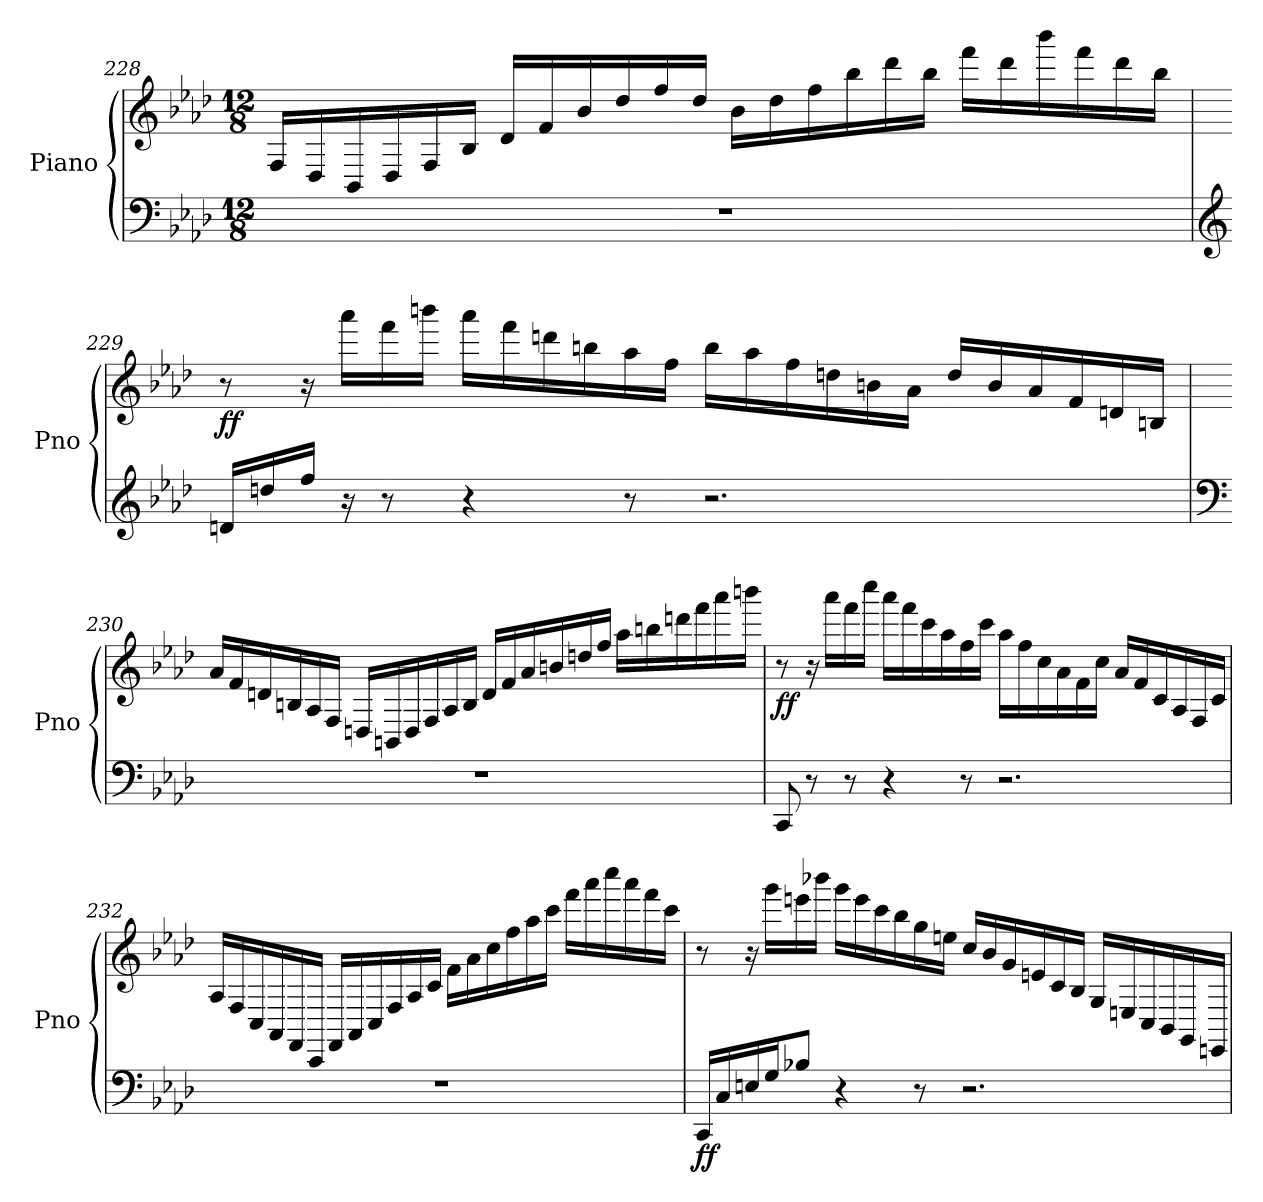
**kern	**kern	**dynam
*part1	*part1	*part1
*staff2	*staff1	*staff1/2
*I"Piano	*	*
*I'Pno	*	*
!!LO:LB:g=z
*clefF4	*clefG2	*
*k[b-e-a-d-]	*k[b-e-a-d-]	*
*A-:	*A-:	*
*M12/8	*M12/8	*
=228	=228	=228
1.r	16F/LL	.
.	16D-/	.
.	16BB-/	.
.	16D-/	.
.	16F/	.
.	16B-/JJ	.
.	16d-/LL	.
.	16f/	.
.	16b-/	.
.	16dd-/	.
.	16ff/	.
.	16dd-/JJ	.
.	16b-\LL	.
.	16dd-\	.
.	16ff\	.
.	16bb-\	.
.	16ddd-\	.
.	16bb-\JJ	.
.	16fff\LL	.
.	16ddd-\	.
.	16bbb-\	.
.	16fff\	.
.	16ddd-\	.
.	16bb-\JJ	.
!!LO:LB:g=z
=229	=229	=229
*clefG2	*	*
!	!	!LO:DY:b
16dn/LL	8r	ff
16ddn/	.	.
16ff/JJ	16r	.
16r	16aaa-\LL	.
8r	16fff\	.
.	16bbbn\JJ	.
4r	16aaa-\LL	.
.	16fff\	.
.	16dddn\	.
.	16bbn\	.
8r	16aa-\	.
.	16ff\JJ	.
2.r	16bb\LL	.
.	16aa-\	.
.	16ff\	.
.	16ddn\	.
.	16bn\	.
.	16a-\JJ	.
.	16dd/LL	.
.	16b/	.
.	16a-/	.
.	16f/	.
.	16dn/	.
.	16Bn/JJ	.
!!LO:PB:g=z
=230	=230	=230
*clefF4	*	*
1.r	16a-/LL	.
.	16f/	.
.	16dn/	.
.	16Bn/	.
.	16A-/	.
.	16F/JJ	.
.	16Dn/LL	.
.	16BBn/	.
.	16D/	.
.	16F/	.
.	16A-/	.
.	16B/JJ	.
.	16d/LL	.
.	16f/	.
.	16a-/	.
.	16bn/	.
.	16ddn/	.
.	16ff/JJ	.
.	16aa-\LL	.
.	16bbn\	.
.	16dddn\	.
.	16fff\	.
.	16aaa-\	.
.	16bbbn\JJ	.
!!LO:LB:g=z
=231	=231	=231
!	!	!LO:DY:b
8CC/	8r	ff
8r	16r	.
.	16aaa-\LL	.
8r	16fff\	.
.	16cccc\JJ	.
4r	16aaa-\LL	.
.	16fff\	.
.	16ccc\	.
.	16aa-\	.
8r	16ff\	.
.	16ccc\JJ	.
2.r	16aa-\LL	.
.	16ff\	.
.	16cc\	.
.	16a-\	.
.	16f\	.
.	16cc\JJ	.
.	16a-/LL	.
.	16f/	.
.	16c/	.
.	16A-/	.
.	16F/	.
.	16c/JJ	.
!!LO:LB:g=z
=232	=232	=232
1.r	16A-/LL	.
.	16F/	.
.	16C/	.
.	16AA-/	.
.	16FF/	.
.	16CC/JJ	.
.	16FF/LL	.
.	16AA-/	.
.	16C/	.
.	16F/	.
.	16A-/	.
.	16c/JJ	.
.	16f\LL	.
.	16a-\	.
.	16cc\	.
.	16ff\	.
.	16aa-\	.
.	16ccc\JJ	.
.	16fff\LL	.
.	16aaa-\	.
.	16cccc\	.
.	16aaa-\	.
.	16fff\	.
.	16ccc\JJ	.
!!LO:LB:g=z
=233	=233	=233
!	!	!LO:DY:b=2
16CC/LL	8r	ff
16C/	.	.
16En/	16r	.
16G/J	16ggg\LL	.
8B-X/J	16eeen\	.
.	16bbb-X\JJ	.
4r	16ggg\LL	.
.	16eee\	.
.	16ccc\	.
.	16bb-\	.
8r	16gg\	.
.	16een\JJ	.
2.r	16cc/LL	.
.	16b-/	.
.	16g/	.
.	16en/	.
.	16c/	.
.	16B-/JJ	.
.	16G/LL	.
.	16En/	.
.	16C/	.
.	16BB-/	.
.	16GG/	.
.	16EEn/JJ	.
=	=	=
*-	*-	*-
